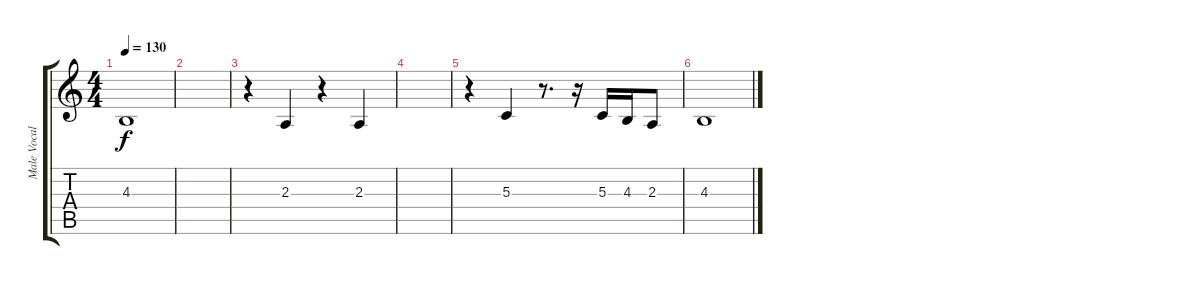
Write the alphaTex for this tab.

\track ("Male Vocals" "Male Vocal") {instrument lead8bassandlead}
\staff {score tabs}
\tuning (E4 B3 G3 D3 A2 E2) {hide}
\ts (4 4)
\tempo 130
\clef g2
\ks c
4.3.1{dy f} |
|
r.4 2.3.4 r.4 2.3.4 |
|
r.4 5.3.4 r.8{d} r.16 5.3.16 4.3.16 2.3.8 |
4.3.1
